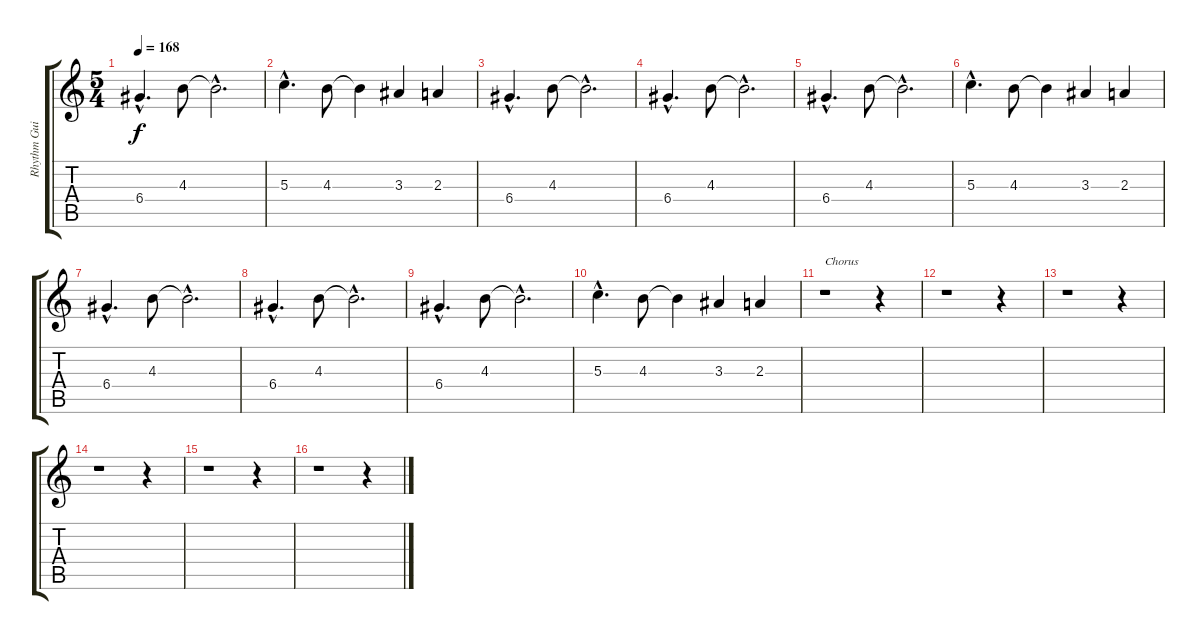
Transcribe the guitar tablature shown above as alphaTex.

\track ("Rhythm Guitar for Chorus" "Rhythm Gui") {instrument distortionguitar}
\staff {score tabs}
\tuning (E4 B3 G3 D3 A2 E2) {hide}
\ts (5 4)
\tempo 168
\clef g2
\ks c
6.4{hac}.4{d dy f} 4.3.8 4.3{hac t}.2{d} |
5.3{hac}.4{d} 4.3.8 4.3{t}.4 3.3.4 2.3.4 |
6.4{hac}.4{d} 4.3.8 4.3{hac t}.2{d} |
6.4{hac}.4{d} 4.3.8 4.3{hac t}.2{d} |
6.4{hac}.4{d} 4.3.8 4.3{hac t}.2{d} |
5.3{hac}.4{d} 4.3.8 4.3{t}.4 3.3.4 2.3.4 |
6.4{hac}.4{d} 4.3.8 4.3{hac t}.2{d} |
6.4{hac}.4{d} 4.3.8 4.3{hac t}.2{d} |
6.4{hac}.4{d} 4.3.8 4.3{hac t}.2{d} |
5.3{hac}.4{d} 4.3.8 4.3{t}.4 3.3.4 2.3.4 |
r.1{txt "Chorus"} r.4 |
r.1 r.4 |
r.1 r.4 |
r.1 r.4 |
r.1 r.4 |
r.1 r.4
